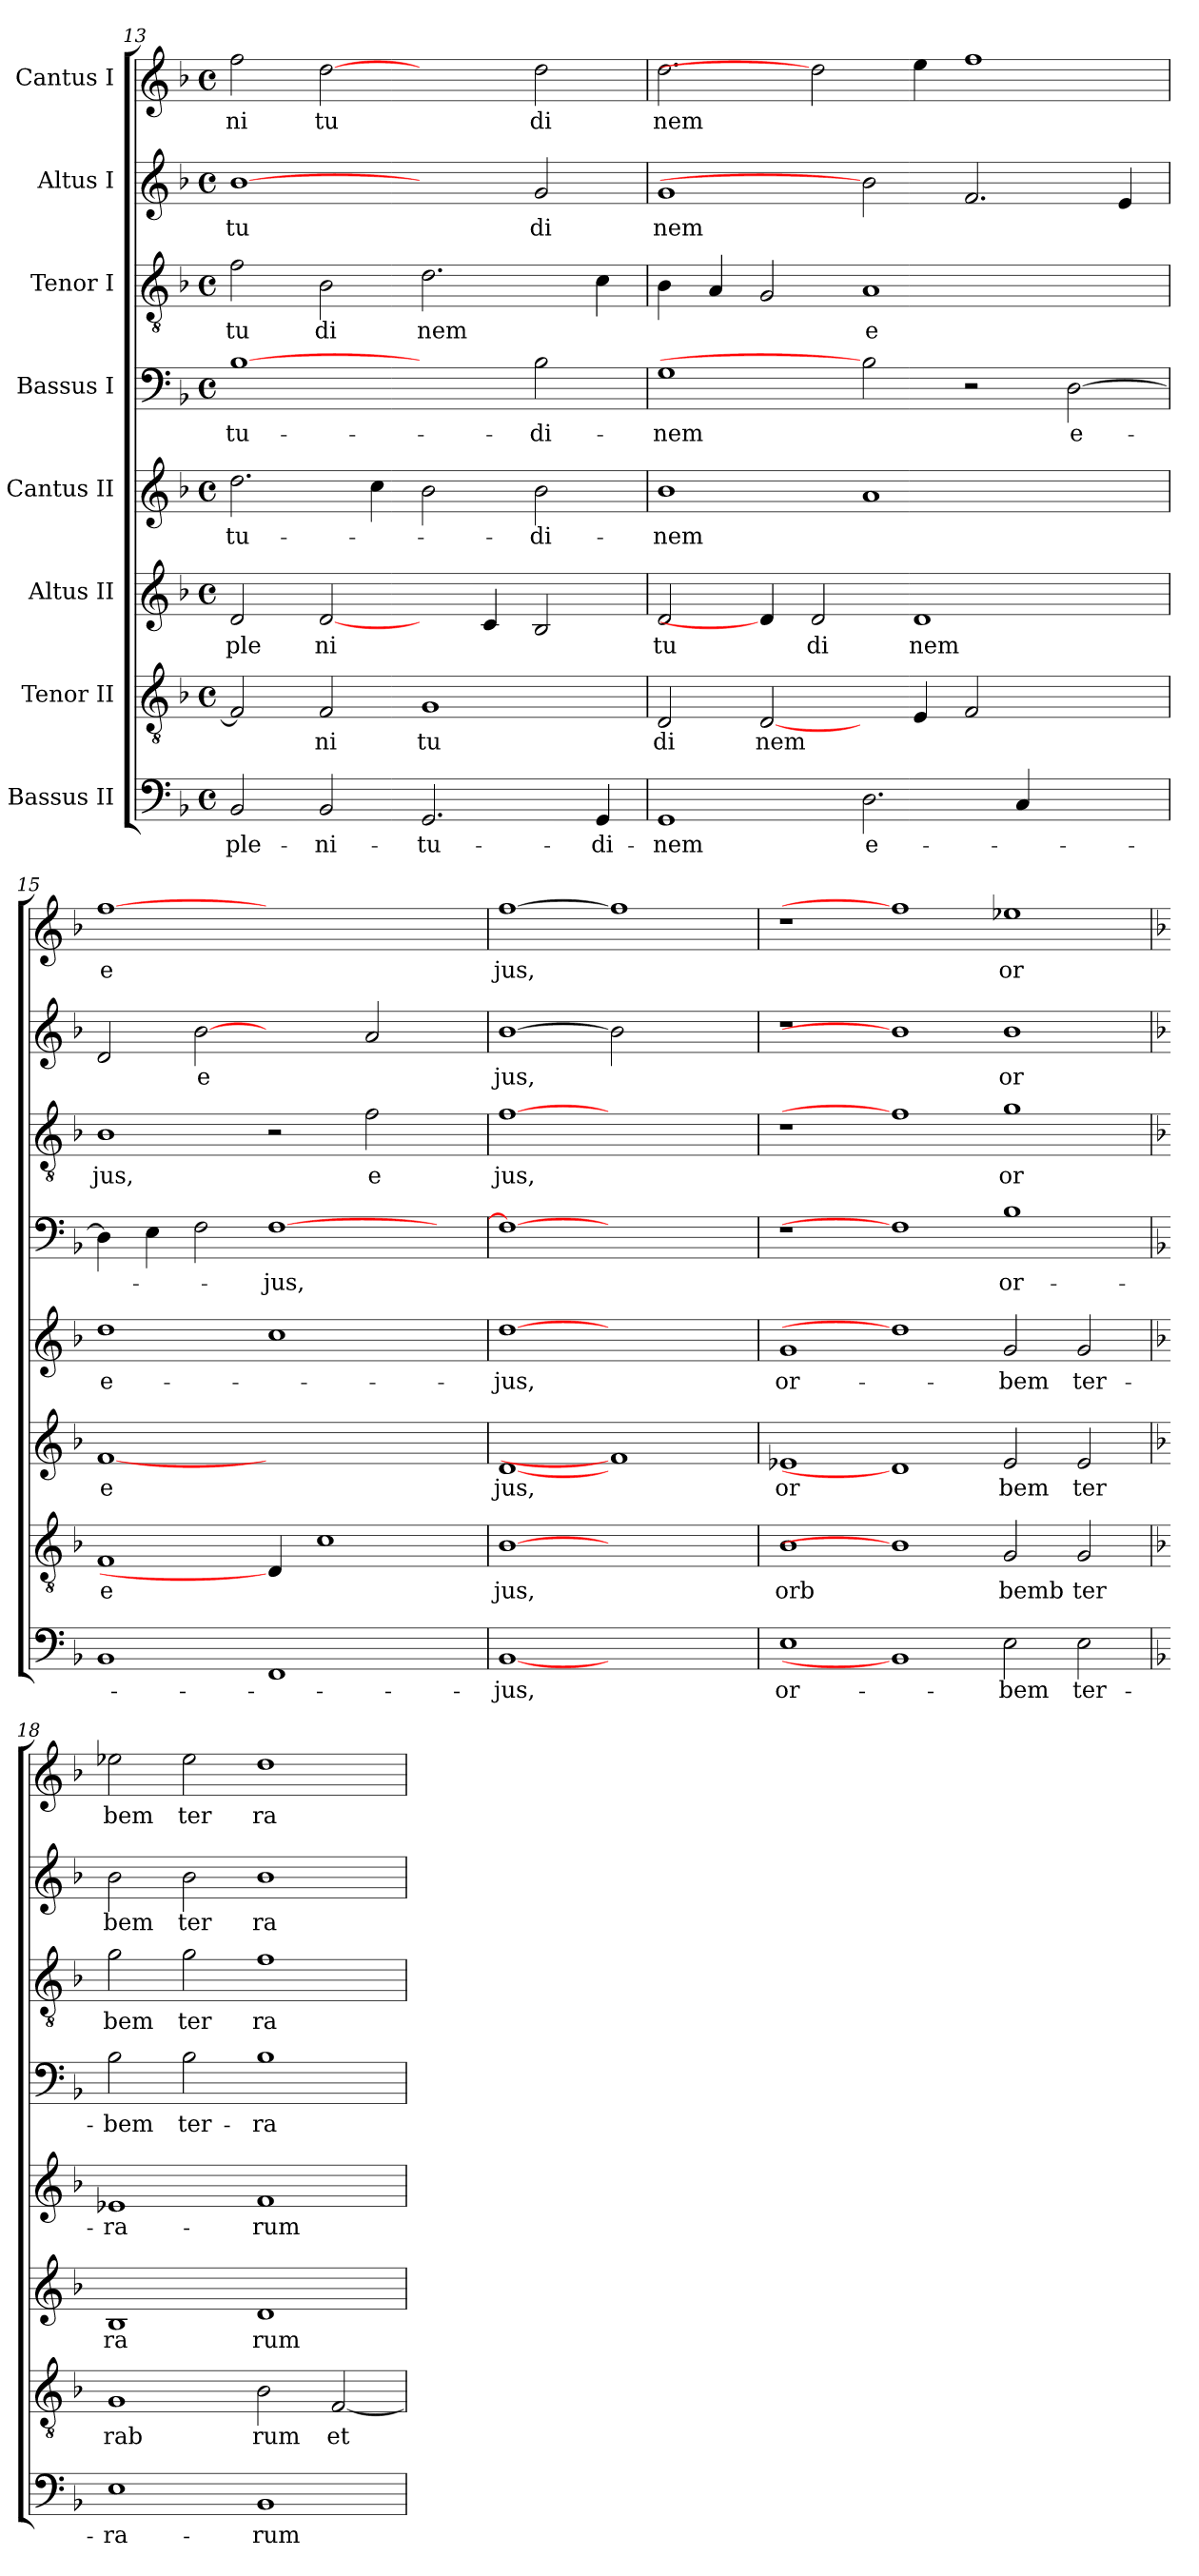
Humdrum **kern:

**kern	**text	**kern	**text	**kern	**text	**kern	**text	**kern	**text	**kern	**text	**kern	**text	**kern	**text
*part8	*part8	*part7	*part7	*part6	*part6	*part5	*part5	*part4	*part4	*part3	*part3	*part2	*part2	*part1	*part1
*staff8	*staff8	*staff7	*staff7	*staff6	*staff6	*staff5	*staff5	*staff4	*staff4	*staff3	*staff3	*staff2	*staff2	*staff1	*staff1
*I"Bassus II	*	*I"Tenor II	*	*I"Altus II	*	*I"Cantus II	*	*I"Bassus I	*	*I"Tenor I	*	*I"Altus I	*	*I"Cantus I	*
!!LO:PB:g=z
*clefF4	*	*clefGv2	*	*clefG2	*	*clefG2	*	*clefF4	*	*clefGv2	*	*clefG2	*	*clefG2	*
*k[b-]	*	*k[b-]	*	*k[b-]	*	*k[b-]	*	*k[b-]	*	*k[b-]	*	*k[b-]	*	*k[b-]	*
*F:	*	*F:	*	*F:	*	*F:	*	*F:	*	*F:	*	*F:	*	*F:	*
*M4/4	*	*M4/4	*	*M4/4	*	*M4/4	*	*M4/4	*	*M4/4	*	*M4/4	*	*M4/4	*
*met(c)	*	*met(c)	*	*met(c)	*	*met(c)	*	*met(c)	*	*met(c)	*	*met(c)	*	*met(c)	*
=13	=13	=13	=13	=13	=13	=13	=13	=13	=13	=13	=13	=13	=13	=13	=13
!	!LO:LY:b:cj	!	!	!	!LO:LY:b:cj	!	!LO:LY:b:cj	!	!LO:LY:b:cj	!	!LO:LY:b:cj	!	!LO:LY:b:cj	!	!LO:LY:b:cj
*	*	*^	*	*	*	*	*	*	*	*	*	*	*	*	*
2BB-/	ple-	2F/]	32ryy	.	2d/	ple	2.dd\	tu-	[1B-	-tu-	2f\	tu	[1b-	-tu	2ff\	ni
.	.	.	1ryy	.	.	.	.	.	.	.	.	.	.	.	.	.
!	!LO:LY:b:cj	!	!	!LO:LY:b:cj	!	!LO:LY:b:cj	!	!	!	!	!	!LO:LY:b:cj	!	!	!	!LO:LY:b:cj
2BB-/	-ni-	2F/	.	ni	[2d/	ni	.	.	.	.	2B-\	di	.	.	[2dd	tu
.	.	.	.	.	.	.	4cc\	.	.	.	.	.	.	.	.	.
!	!LO:LY:b:cj	!	!	!LO:LY:b:cj	!	!	!	!	!	!	!	!LO:LY:b	!	!	!	!
2.GG/	-tu-	1G	.	tu	4ryy	.	2b-\	.	2ryy	.	2.d\	nem	2ryy	.	2ryy	.
.	.	.	2ryy	.	.	.	.	.	.	.	.	.	.	.	.	.
.	.	.	.	.	4c/	.	.	.	.	.	.	.	.	.	.	.
!	!	!	!	!	!	!	!	!LO:LY:b:cj	!	!LO:LY:b:cj	!	!	!	!LO:LY:b:cj	!	!LO:LY:b:cj
.	.	.	.	.	2B-/	.	2b-\	-di-	2B-\	-di-	.	.	2g/	di	2dd\	di
.	.	.	4...ryy	.	.	.	.	.	.	.	.	.	.	.	.	.
!	!LO:LY:b:cj	!	!	!	!	!	!	!	!	!	!	!	!	!	!	!
4GG/	-di-	.	.	.	.	.	.	.	.	.	4c\	.	.	.	.	.
=14	=14	=14	=14	=14	=14	=14	=14	=14	=14	=14	=14	=14	=14	=14	=14	=14
!	!LO:LY:b:cj	!	!	!LO:LY:b:cj	!	!LO:LY:b:cj	!	!LO:LY:b	!	!LO:LY:b:cj	!	!	!	!LO:LY:b	!	!LO:LY:b
*	*	*v	*v	*	*	*	*	*	*	*	*	*	*	*	*	*
1GG	-nem	2D/	di	2d/	tu	1b-	-nem	1G	-nem	4B-\	.	1g	nem	2.dd\	nem
.	.	.	.	.	.	.	.	.	.	4A/	.	.	.	.	.
!	!	!	!LO:LY:b	!	!	!	!	!	!	!	!	!	!	!	!
.	.	[2D/	nem	4d/]	.	.	.	.	.	2G/	.	.	.	.	.
!	!	!	!	!	!LO:LY:b:cj	!	!	!	!	!	!	!	!	!	!
.	.	.	.	2d/	di	.	.	.	.	.	.	.	.	2dd]	.
!	!LO:LY:b:cj	!	!	!	!	!	!	!	!	!	!LO:LY:b:cj	!	!	!	!
2.D\	e-	4ryy	.	.	.	1a	.	2B-]	.	1A	e	2b-]	.	.	.
!	!	!	!	!	!LO:LY:b:cj	!	!	!	!	!	!	!	!	!	!
.	.	4E/	.	1d	nem	.	.	.	.	.	.	.	.	4ee\	.
.	.	2F/	.	.	.	.	.	2r	.	.	.	2.f/	.	1ff	.
4C/	.	.	.	.	.	.	.	.	.	.	.	.	.	.	.
!	!	!	!	!	!	!	!	!	!LO:LY:b:cj	!	!	!	!	!	!
2ryy	.	2ryy	.	.	.	2ryy	.	[>2D\	e-	2ryy	.	.	.	.	.
.	.	.	.	4ryy	.	.	.	.	.	.	.	4e/	.	.	.
=15	=15	=15	=15	=15	=15	=15	=15	=15	=15	=15	=15	=15	=15	=15	=15
!	!	!	!LO:LY:b:rj	!	!LO:LY:b:cj	!	!LO:LY:b:rj	!	!	!	!LO:LY:b:cj	!	!	!	!LO:LY:b:cj
1BB-	.	1F	e	[1f	e	1dd	e-	4D\]	.	1B-	jus,	2d/	.	[1ff	e
.	.	.	.	.	.	.	.	4E\	.	.	.	.	.	.	.
!	!	!	!	!	!	!	!	!	!	!	!	!	!LO:LY:b:rj	!	!
.	.	.	.	.	.	.	.	2F\	.	.	.	[2b-	e	.	.
!	!	!	!	!	!	!	!	!	!LO:LY:b:cj	!	!	!	!	!	!
1FF	.	4D/]	.	1ryy	.	1cc	.	[>1F	-jus,	2r	.	2ryy	.	1ryy	.
.	.	1c	.	.	.	.	.	.	.	.	.	.	.	.	.
!	!	!	!	!	!	!	!	!	!	!	!LO:LY:b:cj	!	!	!	!
.	.	.	.	.	.	.	.	.	.	2f\	e	2a/	.	.	.
4ryy	.	.	.	4ryy	.	4ryy	.	4ryy	.	4ryy	.	4ryy	.	4ryy	.
=16	=16	=16	=16	=16	=16	=16	=16	=16	=16	=16	=16	=16	=16	=16	=16
!	!LO:LY:b:cj	!	!LO:LY:b:cj	!	!LO:LY:b:cj	!	!LO:LY:b:cj	!	!	!	!LO:LY:b:cj	!	!LO:LY:b:cj	!	!LO:LY:b:cj
[1BB-	-jus,	[1B-	jus,	[1d	jus,	[1dd	-jus,	1F_	.	[1f	jus,	[1b-	jus,	[1ff	jus,
1ryy	.	1ryy	.	1f]	.	1ryy	.	1ryy	.	1ryy	.	2b-]	.	1ff]	.
.	.	.	.	.	.	.	.	.	.	.	.	2ryy	.	.	.
=17	=17	=17	=17	=17	=17	=17	=17	=17	=17	=17	=17	=17	=17	=17	=17
!	!LO:LY:b:cj	!	!LO:LY:b:rj	!	!LO:LY:b:cj	!	!LO:LY:b:cj	!	!	!	!	!	!	!	!
1E	or-	1B-	orb	1e-X	or	1g	or-	1r	.	1r	.	1r	.	1r	.
1BB-]	.	1B-]	.	1d]	.	1dd]	.	1F]	.	1f]	.	1b-]	.	1ff]	.
!	!LO:LY:b:cj	!	!LO:LY:b:rj	!	!LO:LY:b:cj	!	!LO:LY:b:cj	!	!LO:LY:b:cj	!	!LO:LY:b:cj	!	!LO:LY:b:cj	!	!LO:LY:b:cj
2E\	-bem	2G/	bemb	2e-/	bem	2g/	-bem	1B-	or-	1g	or	1b-	or	1ee-X	or
!	!LO:LY:b:cj	!	!LO:LY:b:cj	!	!LO:LY:b:cj	!	!LO:LY:b:cj	!	!	!	!	!	!	!	!
2E\	ter-	2G/	ter	2e-/	ter	2g/	ter-	.	.	.	.	.	.	.	.
=18	=18	=18	=18	=18	=18	=18	=18	=18	=18	=18	=18	=18	=18	=18	=18
*k[b-]	*	*	*	*	*	*	*	*	*	*	*	*	*	*	*
*F:	*	*	*	*	*	*	*	*	*	*	*	*	*	*	*
!	!LO:LY:b:cj	!	!LO:LY:b:rj	!	!LO:LY:b:cj	!	!LO:LY:b:cj	!	!LO:LY:b:cj	!	!LO:LY:b:cj	!	!LO:LY:b:cj	!	!LO:LY:b:cj
1E	-ra-	1G	rab	1B-	ra	1e-X	-ra-	2B-\	-bem	2g\	bem	2b-\	bem	2ee-X\	bem
!	!	!	!	!	!	!	!	!	!LO:LY:b:cj	!	!LO:LY:b:cj	!	!LO:LY:b:cj	!	!LO:LY:b:cj
.	.	.	.	.	.	.	.	2B-\	ter-	2g\	ter	2b-\	ter	2ee-\	ter
!	!LO:LY:b:cj	!	!LO:LY:b:cj	!	!LO:LY:b:cj	!	!LO:LY:b:cj	!	!LO:LY:b:cj	!	!LO:LY:b:cj	!	!LO:LY:b:cj	!	!LO:LY:b:cj
1BB-	-rum	2B-\	rum	1d	rum	1f	-rum	1B-	-ra-	1f	ra	1b-	ra	1dd	ra
!	!	!	!LO:LY:b:cj	!	!	!	!	!	!	!	!	!	!	!	!
.	.	[<2F/	et	.	.	.	.	.	.	.	.	.	.	.	.
=	=	=	=	=	=	=	=	=	=	=	=	=	=	=	=
*-	*-	*-	*-	*-	*-	*-	*-	*-	*-	*-	*-	*-	*-	*-	*-
